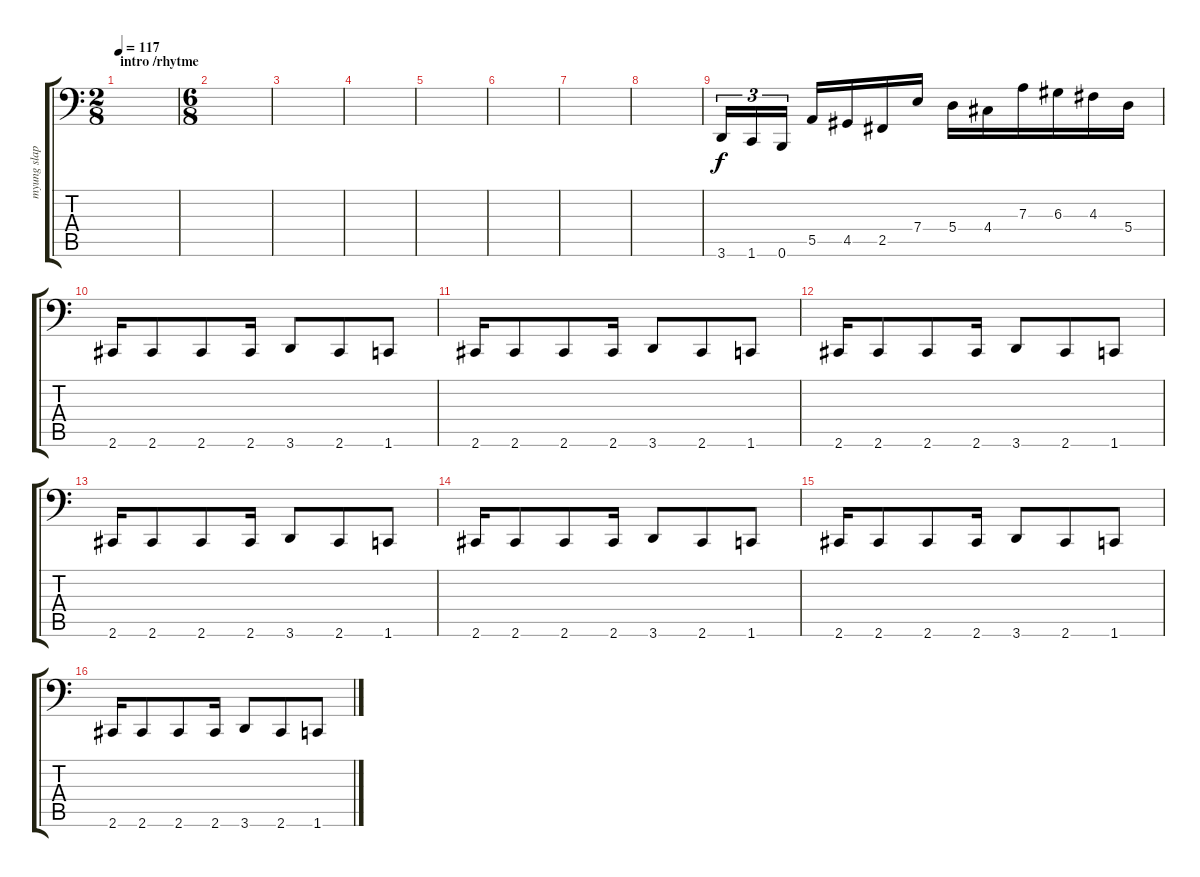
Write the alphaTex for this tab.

\track ("myung slap 6str." "myung slap") {instrument slapbass2}
\staff {score tabs}
\tuning (C3 G2 D2 A1 E1 B0) {hide}
\ts (2 8)
\section ("" "intro /rhytme")
\tempo 117
\clef f4
\ks c
|
\ts (6 8)
|
|
|
|
|
|
|
3.6.16{tu (3 2)} 1.6.16{tu (3 2)} 0.6.16{tu (3 2)} 5.5.16 4.5.16 2.5.16 7.4.16 5.4.16 4.4.16 7.3.16 6.3.16 4.3.16 5.4.16 |
2.6.16 2.6.8 2.6.8 2.6.16 3.6.8 2.6.8 1.6.8 |
2.6.16 2.6.8 2.6.8 2.6.16 3.6.8 2.6.8 1.6.8 |
2.6.16 2.6.8 2.6.8 2.6.16 3.6.8 2.6.8 1.6.8 |
2.6.16 2.6.8 2.6.8 2.6.16 3.6.8 2.6.8 1.6.8 |
2.6.16 2.6.8 2.6.8 2.6.16 3.6.8 2.6.8 1.6.8 |
2.6.16 2.6.8 2.6.8 2.6.16 3.6.8 2.6.8 1.6.8 |
2.6.16 2.6.8 2.6.8 2.6.16 3.6.8 2.6.8 1.6.8
